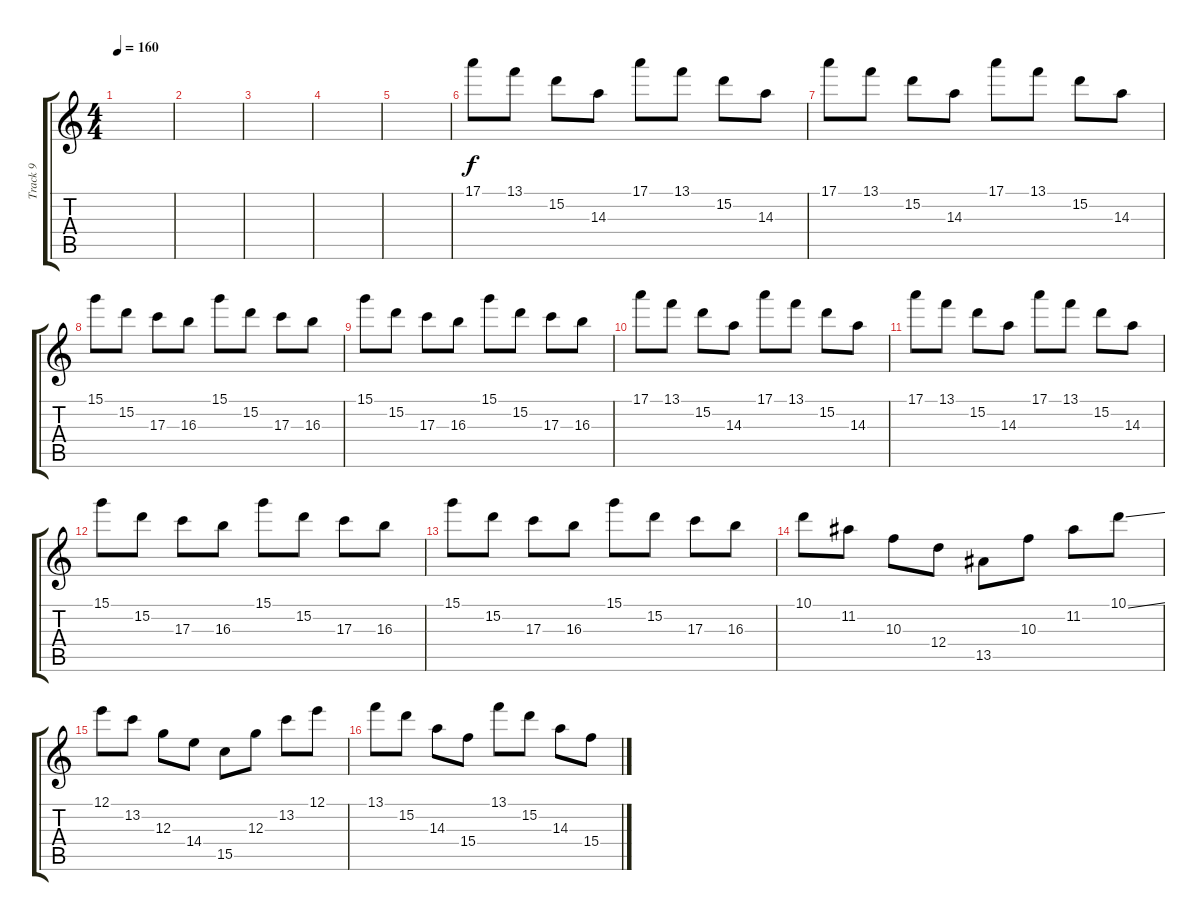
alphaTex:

\track ("Track 9" "Track 9") {instrument distortionguitar}
\staff {score tabs}
\tuning (E4 B3 G3 D3 A2 E2) {hide}
\ts (4 4)
\tempo 160
\clef g2
\ks c
|
|
|
|
|
17.1.8 13.1.8 15.2.8 14.3.8 17.1.8 13.1.8 15.2.8 14.3.8 |
17.1.8 13.1.8 15.2.8 14.3.8 17.1.8 13.1.8 15.2.8 14.3.8 |
15.1.8 15.2.8 17.3.8 16.3.8 15.1.8 15.2.8 17.3.8 16.3.8 |
15.1.8 15.2.8 17.3.8 16.3.8 15.1.8 15.2.8 17.3.8 16.3.8 |
17.1.8 13.1.8 15.2.8 14.3.8 17.1.8 13.1.8 15.2.8 14.3.8 |
17.1.8 13.1.8 15.2.8 14.3.8 17.1.8 13.1.8 15.2.8 14.3.8 |
15.1.8 15.2.8 17.3.8 16.3.8 15.1.8 15.2.8 17.3.8 16.3.8 |
15.1.8 15.2.8 17.3.8 16.3.8 15.1.8 15.2.8 17.3.8 16.3.8 |
10.1.8 11.2.8 10.3.8 12.4.8 13.5.8 10.3.8 11.2.8 10.1{ss}.8 |
12.1.8 13.2.8 12.3.8 14.4.8 15.5.8 12.3.8 13.2.8 12.1.8 |
13.1.8 15.2.8 14.3.8 15.4.8 13.1.8 15.2.8 14.3.8 15.4.8
